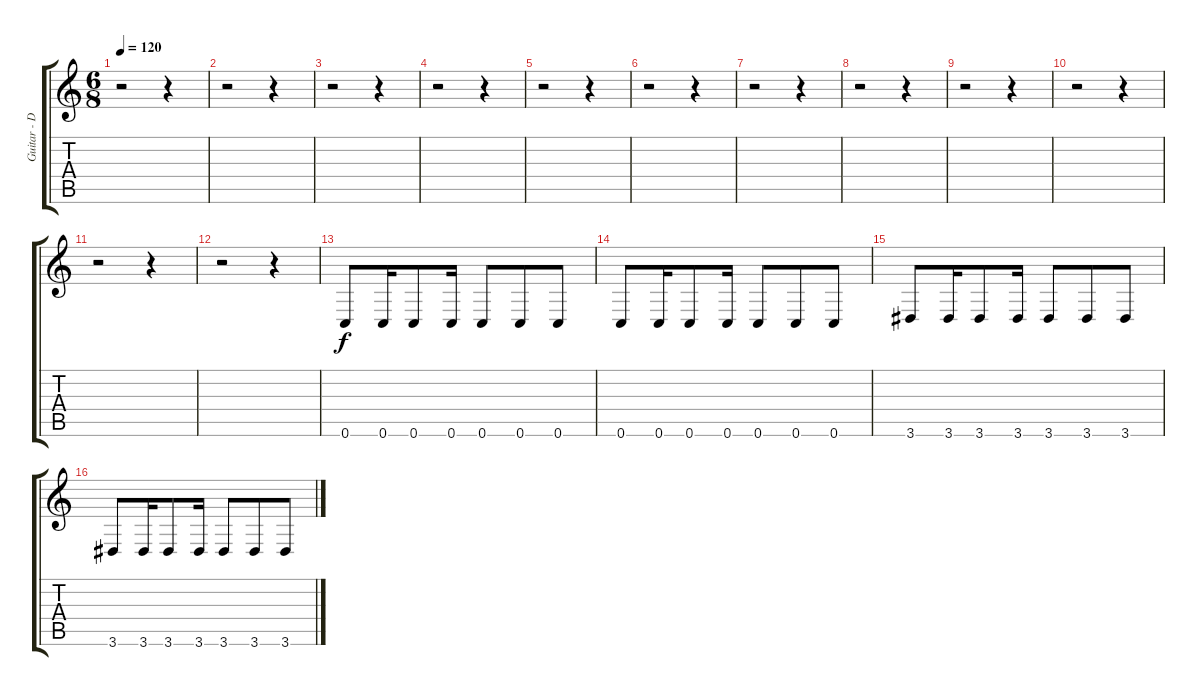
\track ("Guitar - Daron" "Guitar - D") {instrument distortionguitar}
\staff {score tabs}
\tuning (D4 A3 F3 C3 G2 C2) {hide}
\ts (6 8)
\tempo 120
\clef g2
\ks c
r.2{dy f} r.4 |
r.2 r.4 |
r.2 r.4 |
r.2 r.4 |
r.2 r.4 |
r.2 r.4 |
r.2 r.4 |
r.2 r.4 |
r.2 r.4 |
r.2 r.4 |
r.2 r.4 |
r.2 r.4 |
0.6.8{volume 10} 0.6.16 0.6.8 0.6.16 0.6.8 0.6.8 0.6.8 |
0.6.8 0.6.16 0.6.8 0.6.16 0.6.8 0.6.8 0.6.8 |
3.6.8 3.6.16 3.6.8 3.6.16 3.6.8 3.6.8 3.6.8 |
3.6.8 3.6.16 3.6.8 3.6.16 3.6.8 3.6.8 3.6.8
